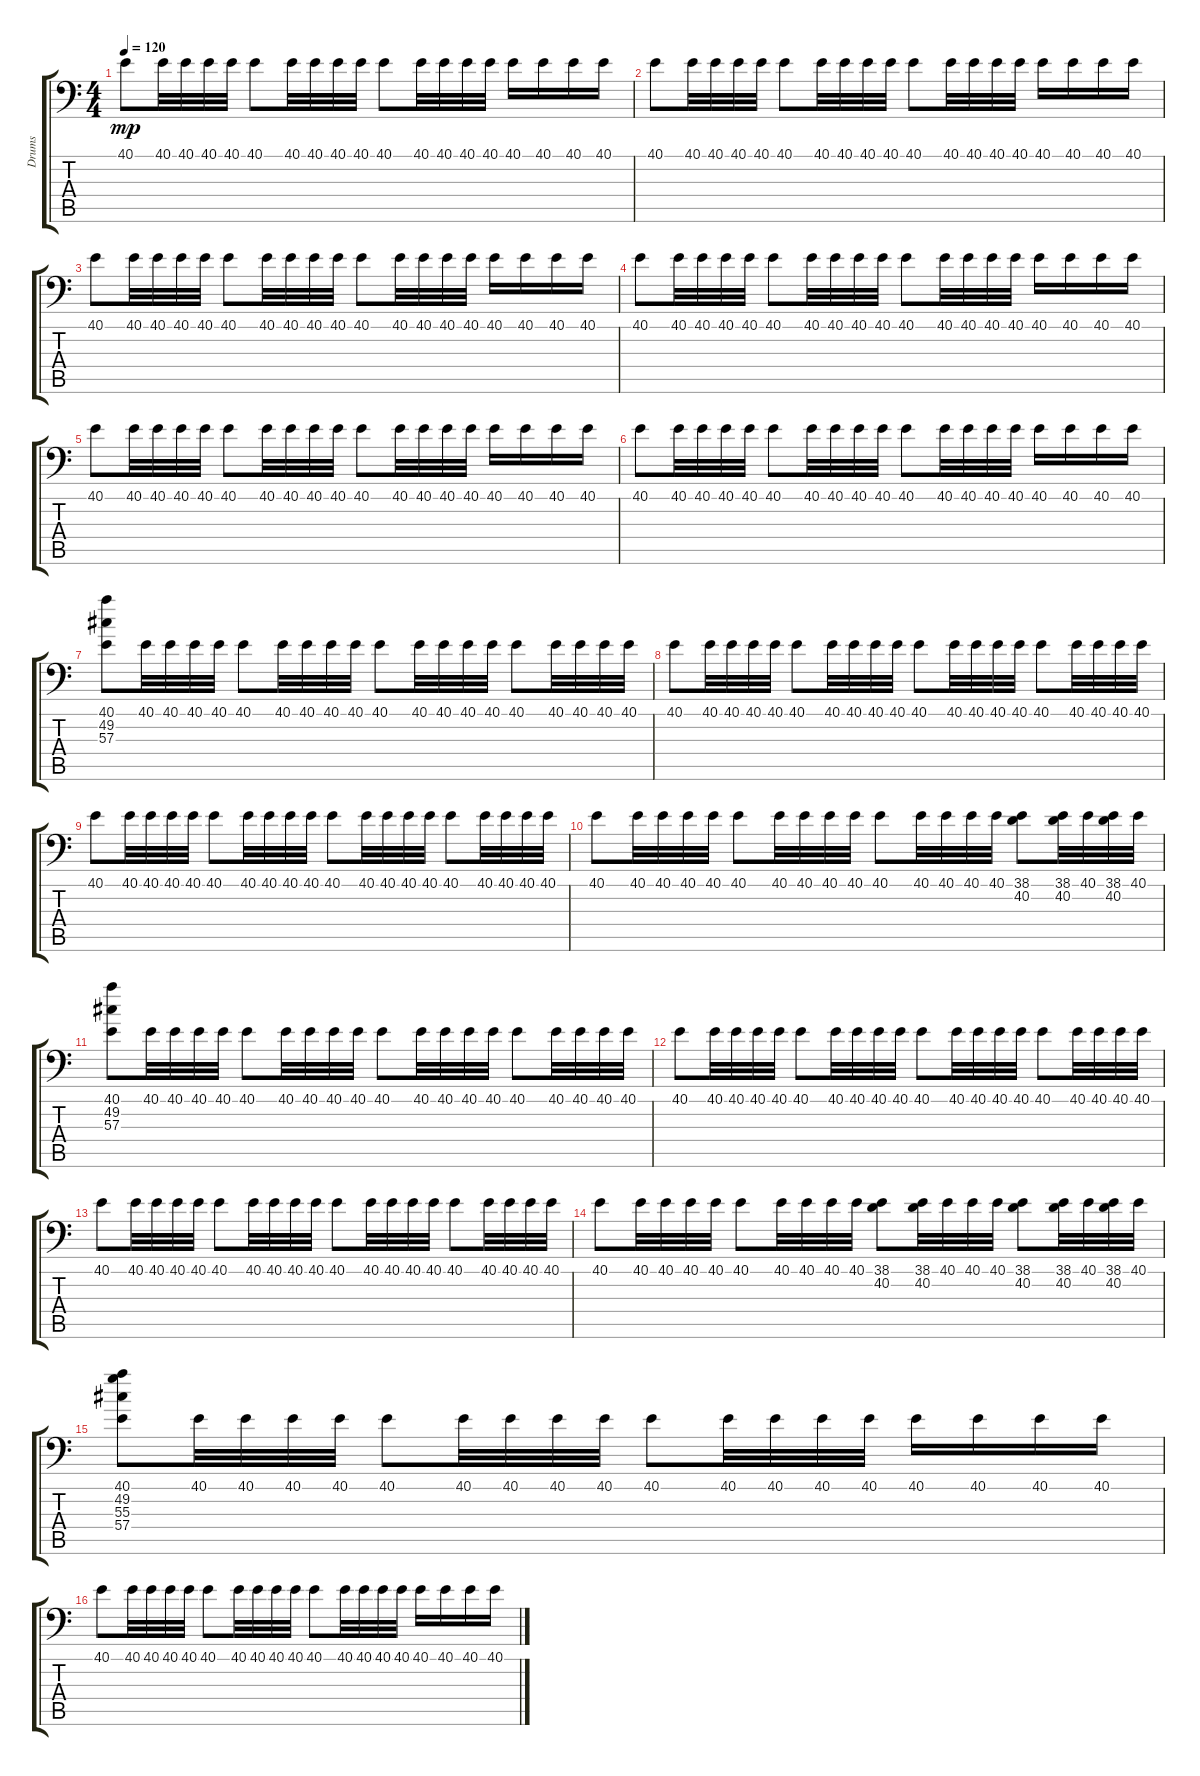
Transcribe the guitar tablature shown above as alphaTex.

\track ("Drums" "Drums") {instrument acousticgrandpiano}
\staff {score tabs}
\tuning (C-1 C-1 C-1 C-1 C-1 C-1) {hide}
\ts (4 4)
\tempo 120
\clef f4
\ks c
40.1.8{dy mp} 40.1.32 40.1.32 40.1.32 40.1.32 40.1.8 40.1.32 40.1.32 40.1.32 40.1.32 40.1.8 40.1.32 40.1.32 40.1.32 40.1.32 40.1.16 40.1.16 40.1.16 40.1.16 |
40.1.8 40.1.32 40.1.32 40.1.32 40.1.32 40.1.8 40.1.32 40.1.32 40.1.32 40.1.32 40.1.8 40.1.32 40.1.32 40.1.32 40.1.32 40.1.16 40.1.16 40.1.16 40.1.16 |
40.1.8 40.1.32 40.1.32 40.1.32 40.1.32 40.1.8 40.1.32 40.1.32 40.1.32 40.1.32 40.1.8 40.1.32 40.1.32 40.1.32 40.1.32 40.1.16 40.1.16 40.1.16 40.1.16 |
40.1.8 40.1.32 40.1.32 40.1.32 40.1.32 40.1.8 40.1.32 40.1.32 40.1.32 40.1.32 40.1.8 40.1.32 40.1.32 40.1.32 40.1.32 40.1.16 40.1.16 40.1.16 40.1.16 |
40.1.8 40.1.32 40.1.32 40.1.32 40.1.32 40.1.8 40.1.32 40.1.32 40.1.32 40.1.32 40.1.8 40.1.32 40.1.32 40.1.32 40.1.32 40.1.16 40.1.16 40.1.16 40.1.16 |
40.1.8 40.1.32 40.1.32 40.1.32 40.1.32 40.1.8 40.1.32 40.1.32 40.1.32 40.1.32 40.1.8 40.1.32 40.1.32 40.1.32 40.1.32 40.1.16 40.1.16 40.1.16 40.1.16 |
(40.1 49.2 57.3).8 40.1.32 40.1.32 40.1.32 40.1.32 40.1.8 40.1.32 40.1.32 40.1.32 40.1.32 40.1.8 40.1.32 40.1.32 40.1.32 40.1.32 40.1.8 40.1.32 40.1.32 40.1.32 40.1.32 |
40.1.8 40.1.32 40.1.32 40.1.32 40.1.32 40.1.8 40.1.32 40.1.32 40.1.32 40.1.32 40.1.8 40.1.32 40.1.32 40.1.32 40.1.32 40.1.8 40.1.32 40.1.32 40.1.32 40.1.32 |
40.1.8 40.1.32 40.1.32 40.1.32 40.1.32 40.1.8 40.1.32 40.1.32 40.1.32 40.1.32 40.1.8 40.1.32 40.1.32 40.1.32 40.1.32 40.1.8 40.1.32 40.1.32 40.1.32 40.1.32 |
40.1.8 40.1.32 40.1.32 40.1.32 40.1.32 40.1.8 40.1.32 40.1.32 40.1.32 40.1.32 40.1.8 40.1.32 40.1.32 40.1.32 40.1.32 (38.1 40.2).8 (38.1 40.2).32 40.1.32 (38.1 40.2).32 40.1.32 |
(40.1 49.2 57.3).8 40.1.32 40.1.32 40.1.32 40.1.32 40.1.8 40.1.32 40.1.32 40.1.32 40.1.32 40.1.8 40.1.32 40.1.32 40.1.32 40.1.32 40.1.8 40.1.32 40.1.32 40.1.32 40.1.32 |
40.1.8 40.1.32 40.1.32 40.1.32 40.1.32 40.1.8 40.1.32 40.1.32 40.1.32 40.1.32 40.1.8 40.1.32 40.1.32 40.1.32 40.1.32 40.1.8 40.1.32 40.1.32 40.1.32 40.1.32 |
40.1.8 40.1.32 40.1.32 40.1.32 40.1.32 40.1.8 40.1.32 40.1.32 40.1.32 40.1.32 40.1.8 40.1.32 40.1.32 40.1.32 40.1.32 40.1.8 40.1.32 40.1.32 40.1.32 40.1.32 |
40.1.8 40.1.32 40.1.32 40.1.32 40.1.32 40.1.8 40.1.32 40.1.32 40.1.32 40.1.32 (38.1 40.2).8 (38.1 40.2).32 40.1.32 40.1.32 40.1.32 (38.1 40.2).8 (38.1 40.2).32 40.1.32 (38.1 40.2).32 40.1.32 |
(40.1 49.2 55.3 57.4).8 40.1.32 40.1.32 40.1.32 40.1.32 40.1.8 40.1.32 40.1.32 40.1.32 40.1.32 40.1.8 40.1.32 40.1.32 40.1.32 40.1.32 40.1.16 40.1.16 40.1.16 40.1.16 |
40.1.8 40.1.32 40.1.32 40.1.32 40.1.32 40.1.8 40.1.32 40.1.32 40.1.32 40.1.32 40.1.8 40.1.32 40.1.32 40.1.32 40.1.32 40.1.16 40.1.16 40.1.16 40.1.16
